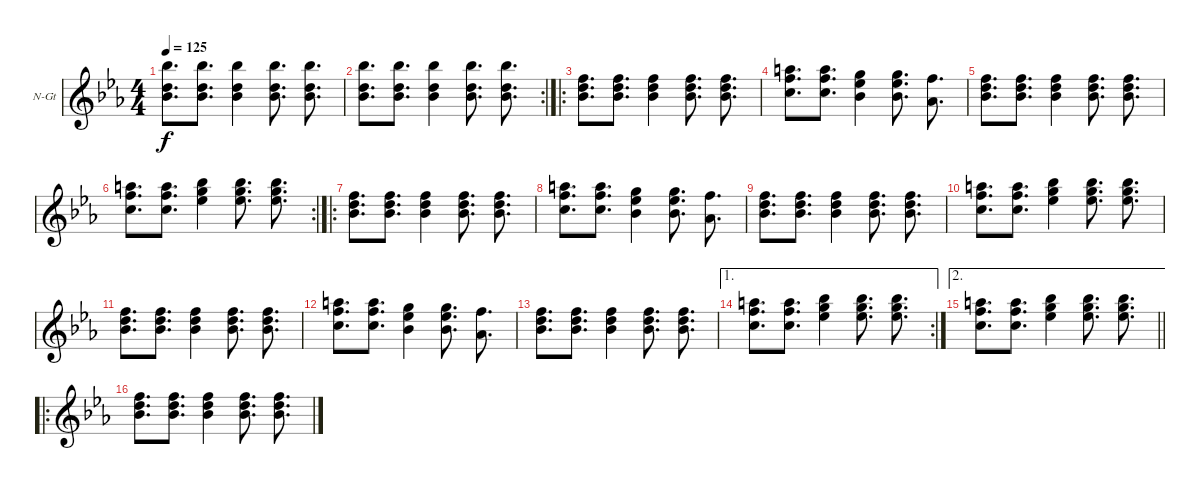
\bracketExtendMode groupsimilarinstruments
\firstSystemTrackNameOrientation horizontal
\otherSystemsTrackNameOrientation horizontal
\track ("Дорожка 1" "N-Gt") {instrument acousticguitarnylon}
\staff {score}
\tuning (E4 B3 G3 D3 A2 E2)
\ts (4 4)
\tempo 125
\clef g2
\ks eb
(6.1 3.2 3.3).8{d dy f} (6.1 3.2 3.3).8{d} (6.1 3.2 3.3).4 (6.1 3.2 3.3).8{d} (6.1 3.2 3.3).8{d} |
\rc 2
(6.1 3.2 3.3).8{d} (6.1 3.2 3.3).8{d} (6.1 3.2 3.3).4 (6.1 3.2 3.3).8{d} (6.1 3.2 3.3).8{d} |
\ro
(1.1 3.2 3.3).8{d} (1.1 3.2 3.3).8{d} (1.1 3.2 3.3).4 (1.1 3.2 3.3).8{d} (1.1 3.2 3.3).8{d} |
(1.1 1.2 14.3).8{d} (1.1 1.2 14.3).8{d} (3.1 4.2 3.3).4 (3.1 4.2 3.3).8{d} (1.1 1.3).8{d} |
(1.1 3.2 3.3).8{d} (1.1 3.2 3.3).8{d} (1.1 3.2 3.3).4 (1.1 3.2 3.3).8{d} (1.1 3.2 3.3).8{d} |
\rc 2
(1.1 1.2 14.3).8{d} (1.1 1.2 14.3).8{d} (3.1 4.2 15.3).4 (3.1 4.2 15.3).8{d} (3.1 4.2 15.3).8{d} |
\ro
(1.1 3.2 3.3).8{d} (1.1 3.2 3.3).8{d} (1.1 3.2 3.3).4 (1.1 3.2 3.3).8{d} (1.1 3.2 3.3).8{d} |
(1.1 1.2 14.3).8{d} (1.1 1.2 14.3).8{d} (3.1 4.2 3.3).4 (3.1 4.2 3.3).8{d} (1.1 1.3).8{d} |
(1.1 3.2 3.3).8{d} (1.1 3.2 3.3).8{d} (1.1 3.2 3.3).4 (1.1 3.2 3.3).8{d} (1.1 3.2 3.3).8{d} |
(1.1 1.2 14.3).8{d} (1.1 1.2 14.3).8{d} (3.1 4.2 15.3).4 (3.1 4.2 15.3).8{d} (3.1 4.2 15.3).8{d} |
(1.1 3.2 3.3).8{d} (1.1 3.2 3.3).8{d} (1.1 3.2 3.3).4 (1.1 3.2 3.3).8{d} (1.1 3.2 3.3).8{d} |
(1.1 1.2 14.3).8{d} (1.1 1.2 14.3).8{d} (3.1 4.2 3.3).4 (3.1 4.2 3.3).8{d} (1.1 1.3).8{d} |
(1.1 3.2 3.3).8{d} (1.1 3.2 3.3).8{d} (1.1 3.2 3.3).4 (1.1 3.2 3.3).8{d} (1.1 3.2 3.3).8{d} |
\ae 1
\rc 2
(1.1 1.2 14.3).8{d} (1.1 1.2 14.3).8{d} (3.1 4.2 15.3).4 (3.1 4.2 15.3).8{d} (3.1 4.2 15.3).8{d} |
\ae 2
\barLineRight lightlight
(1.1 1.2 14.3).8{d} (1.1 1.2 14.3).8{d} (3.1 4.2 15.3).4 (3.1 4.2 15.3).8{d} (3.1 4.2 15.3).8{d} |
\ro
(1.1 3.2 3.3).8{d} (1.1 3.2 3.3).8{d} (1.1 3.2 3.3).4 (1.1 3.2 3.3).8{d} (1.1 3.2 3.3).8{d}
